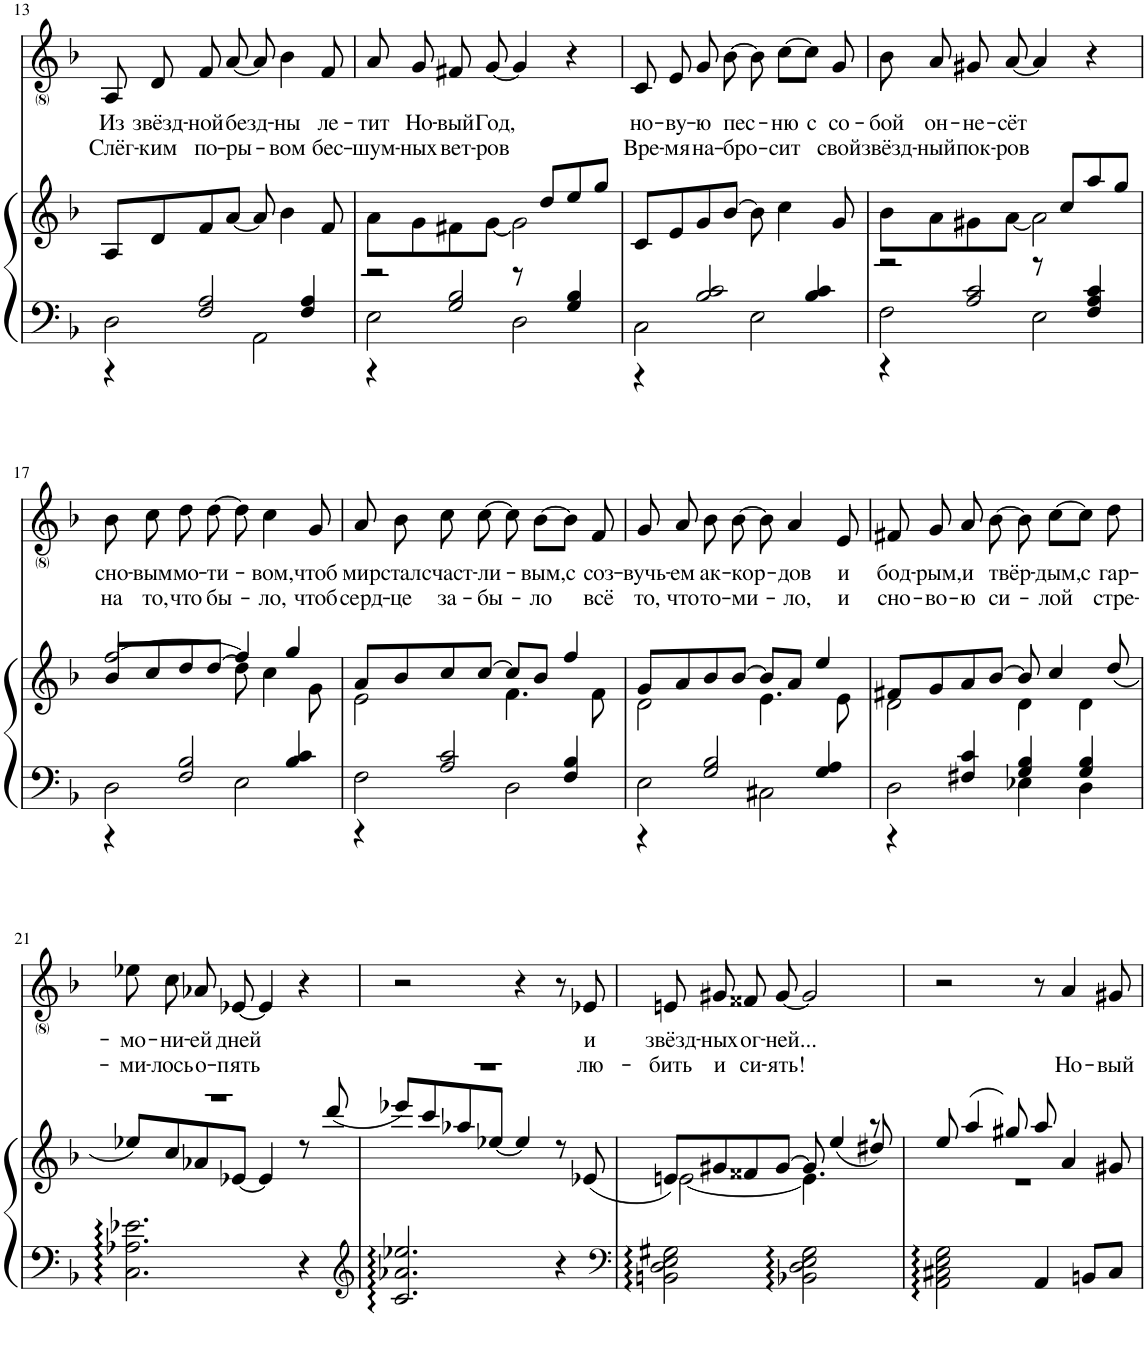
**kern	**kern	**kern	**text	**text
*part2	*part2	*part1	*part1	*part1
*staff3	*staff2	*staff1	*staff1	*staff1
*I"Piano	*	*I"Voice	*	*
*I'Pno	*	*	*	*
!!LO:PB:g=z
*clefF4	*clefG2	*clefG2	*	*
*k[b-]	*k[b-]	*k[b-]	*	*
*M4/4	*M4/4	*M4/4	*	*
*met(c)	*met(c)	*met(c)	*	*
=13	=13	=13	=13	=13
*^	*	*	*	*
!	!	!	!	!LO:LY:b	!LO:LY:b
2D\	4r	8A/L	8A/	Из	Слёг-
!	!	!	!	!LO:LY:b	!LO:LY:b
.	.	8d/	8d/	звёзд-	-ким
!	!	!	!	!LO:LY:b	!LO:LY:b
.	2F/ 2A/	8f/	8f/	-ной	по-
!	!	!	!	!LO:LY:b	!LO:LY:b
.	.	[8a/J	[8a/	безд-	-ры-
2AA\	.	8a/]	8a/]	.	.
!	!	!	!	!LO:LY:b	!LO:LY:b
.	.	4b-\	4b-\	-ны	-вом
.	4F/ 4A/	.	.	.	.
!	!	!	!	!LO:LY:b	!LO:LY:b
.	.	8f/	8f/	ле-	бес-
=14	=14	=14	=14	=14	=14
*	*	*^	*	*	*
!	!	!	!	!	!LO:LY:b	!LO:LY:b
2E\	4r	8a\L	2r	8a/	-тит	-шум-
!	!	!	!	!	!LO:LY:b	!LO:LY:b
.	.	8g\	.	8g/	Но-	-ных
!	!	!	!	!	!LO:LY:b	!LO:LY:b
.	2G/ 2B-/	8f#X\	.	8f#X/	-вый	вет-
!	!	!	!	!	!LO:LY:b	!LO:LY:b
.	.	[8g\J	.	[8g/	Год,	-ров
2D\	.	2g\]	8r	4g/]	.	.
.	.	.	8dd/L	.	.	.
.	4G/ 4B-/	.	8ee/	4r	.	.
.	.	.	8gg/J	.	.	.
=15	=15	=15	=15	=15	=15	=15
!	!	!	!	!	!LO:LY:b	!LO:LY:b
*	*	*v	*v	*	*	*
2C\	4r	8c/L	8c/	но-	Вре-
!	!	!	!	!LO:LY:b	!LO:LY:b
.	.	8e/	8e/	-ву-	-мя
!	!	!	!	!LO:LY:b	!LO:LY:b
.	2B-/ 2c/	8g/	8g/	-ю	на-
!	!	!	!	!LO:LY:b	!LO:LY:b
.	.	[8b-/J	[8b-\	пес-	-бро-
2E\	.	8b-\]	8b-\]	.	.
!	!	!	!	!LO:LY:b	!LO:LY:b
.	.	4cc\	[8cc\L	ню	-сит
!	!	!	!	!LO:LY:b	!
.	4B-/ 4c/	.	8cc\J]	с	.
!	!	!	!	!LO:LY:b	!LO:LY:b
.	.	8g/	8g/	со-	свой
=16	=16	=16	=16	=16	=16
*	*	*^	*	*	*
!	!	!	!	!	!LO:LY:b	!LO:LY:b
2F\	4r	8b-\L	2r	8b-\	-бой	звёзд-
!	!	!	!	!	!LO:LY:b	!LO:LY:b
.	.	8a\	.	8a/	он-	-ный
!	!	!	!	!	!LO:LY:b	!LO:LY:b
.	2A/ 2c/	8g#X\	.	8g#X/	-не-	пок-
!	!	!	!	!	!LO:LY:b	!LO:LY:b
.	.	[8a\J	.	[8a/	-сёт	-ров
2E\	.	2a\]	8r	4a/]	.	.
.	.	.	8cc/L	.	.	.
.	4F/ 4A/ 4c/	.	8aa/	4r	.	.
.	.	.	8gg/J	.	.	.
!!LO:LB:g=z
=17	=17	=17	=17	=17	=17	=17
!	!	!	!	!	!LO:LY:b	!LO:LY:b
2D\	4r	8b-/L	[2ff/	8b-\	сно-	на
!	!	!	!	!	!LO:LY:b	!LO:LY:b
.	.	8cc/	.	8cc\	-вым	то,
!	!	!	!	!	!LO:LY:b	!LO:LY:b
.	2F/ 2B-/	8dd/	.	8dd\	мо-	что
!	!	!	!	!	!LO:LY:b	!LO:LY:b
.	.	[8dd/J	.	[8dd\	-ти-	бы-
2E\	.	8dd\]	4ff/]	8dd\]	.	.
!	!	!	!	!	!LO:LY:b	!LO:LY:b
.	.	4cc\	.	4cc\	-вом,	-ло,
.	4B-/ 4c/	.	4gg/	.	.	.
!	!	!	!	!	!LO:LY:b	!LO:LY:b
.	.	8g\	.	8g/	чтоб	чтоб
=18	=18	=18	=18	=18	=18	=18
!	!	!	!	!	!LO:LY:b	!LO:LY:b
2F\	4r	2e\	8a/L	8a/	мир	серд-
!	!	!	!	!	!LO:LY:b	!LO:LY:b
.	.	.	8b-/	8b-\	стал	-це
!	!	!	!	!	!LO:LY:b	!LO:LY:b
.	2A/ 2c/	.	8cc/	8cc\	счаст-	за-
!	!	!	!	!	!LO:LY:b	!LO:LY:b
.	.	.	[8cc/J	[8cc\	-ли-	-бы-
2D\	.	4.f\	8cc/L]	8cc\]	.	.
!	!	!	!	!	!LO:LY:b	!LO:LY:b
.	.	.	8b-/J	[8b-\L	вым,	-ло
!	!	!	!	!	!LO:LY:b	!
.	4F/ 4B-/	.	4ff/	8b-\J]	с	.
!	!	!	!	!	!LO:LY:b	!LO:LY:b
.	.	8f\	.	8f/	соз-	всё
=19	=19	=19	=19	=19	=19	=19
!	!	!	!	!	!LO:LY:b	!LO:LY:b
2E\	4r	2d\	8g/L	8g/	-вучь-	то,
!	!	!	!	!	!LO:LY:b	!LO:LY:b
.	.	.	8a/	8a/	-ем	что
!	!	!	!	!	!LO:LY:b	!LO:LY:b
.	2G/ 2B-/	.	8b-/	8b-\	ак-	то-
!	!	!	!	!	!LO:LY:b	!LO:LY:b
.	.	.	[8b-/J	[8b-\	-кор-	-ми-
2C#X\	.	4.e\	8b-/L]	8b-\]	.	.
!	!	!	!	!	!LO:LY:b	!LO:LY:b
.	.	.	8a/J	4a/	-дов	-ло,
.	4G/ 4A/	.	4ee/	.	.	.
!	!	!	!	!	!LO:LY:b	!LO:LY:b
.	.	8e\	.	8e/	и	и
=20	=20	=20	=20	=20	=20	=20
!	!	!	!	!	!LO:LY:b	!LO:LY:b
2D\	4r	2d\	8f#X/L	8f#X/	бод-	сно-
!	!	!	!	!	!LO:LY:b	!LO:LY:b
.	.	.	8g/	8g/	-рым,	-во-
!	!	!	!	!	!LO:LY:b	!LO:LY:b
.	4F#X/ 4c/	.	8a/	8a/	и	ю
!	!	!	!	!	!LO:LY:b	!LO:LY:b
.	.	.	[8b-/J	[8b-\	твёр-	си-
4E-X\	4G/ 4B-/	4d\	8b-/]	8b-\]	.	.
!	!	!	!	!	!LO:LY:b	!LO:LY:b
.	.	.	4cc/	[8cc\L	дым,	-лой
!	!	!	!	!	!LO:LY:b	!
4D\	4G/ 4B-/	4d\	.	8cc\J]	с	.
!	!	!	!	!	!LO:LY:b	!LO:LY:b
.	.	.	(8dd/	8dd\	гар-	стре-
*v	*v	*	*	*	*	*
!!LO:LB:g=z
=21	=21	=21	=21	=21	=21
!	!	!	!	!LO:LY:b	!LO:LY:b
2.C\ 2.A-X\ 2.e-X\	1r	8ee-X/L)	8ee-X\	-мо-	-ми-
!	!	!	!	!LO:LY:b	!LO:LY:b
.	.	8cc/	8cc\	-ни-	-лось
!	!	!	!	!LO:LY:b	!LO:LY:b
.	.	8a-X/	8a-X/	-ей	о-
!	!	!	!	!LO:LY:b	!LO:LY:b
.	.	[<8e-X/J	[8e-X/	дней	-пять
.	.	4e-/]	4e-/]	.	.
4r	.	8r	4r	.	.
.	.	(8ddd/	.	.	.
=22	=22	=22	=22	=22	=22
*clefG2	*	*	*	*	*
2.c/ 2.a-X/ 2.ee-X/	1r	8eee-X/L)	2r	.	.
.	.	8ccc/	.	.	.
.	.	8aa-X/	.	.	.
.	.	[<8ee-X/J	.	.	.
.	.	4ee-/]	4r	.	.
4r	.	8r	8r	.	.
!	!	!	!	!LO:LY:b	!LO:LY:b
.	.	(8e-X/	8e-X/	и	лю-
=23	=23	=23	=23	=23	=23
*clefF4	*	*	*	*	*
!	!	!	!	!LO:LY:b	!LO:LY:b
2BBn\ 2D\ 2E\ 2G#X\	[2e\	8en/L)	8en/	звёзд-	-бить
!	!	!	!	!LO:LY:b	!LO:LY:b
.	.	8g#X/	8g#X/	-ных	и
!	!	!	!	!LO:LY:b	!LO:LY:b
.	.	8f##X/	8f##X/	ог-	си-
!	!	!	!	!LO:LY:b	!LO:LY:b
.	.	[>8g#/J	[8g#/	-ней...	-ять!
2BB-X\ 2D\ 2E\ 2G#\	4.e\]	8g#/]	2g#/]	.	.
.	.	(4ee/	.	.	.
.	8r	8dd#X/)	.	.	.
=24	=24	=24	=24	=24	=24
2AA\ 2C#X\ 2E\ 2G\	8ee/	1r	2r	.	.
.	(4aa/	.	.	.	.
.	8gg#X/)	.	.	.	.
4AA/	8aa/	.	8r	.	.
!	!	!	!	!	!LO:LY:b
.	4a/	.	4a/	.	Но-
8BBn/L	.	.	.	.	.
!	!	!	!	!	!LO:LY:b
8C#/J	8g#X/	.	8g#X/	.	-вый
*	*v	*v	*	*	*
=	=	=	=	=
*-	*-	*-	*-	*-
